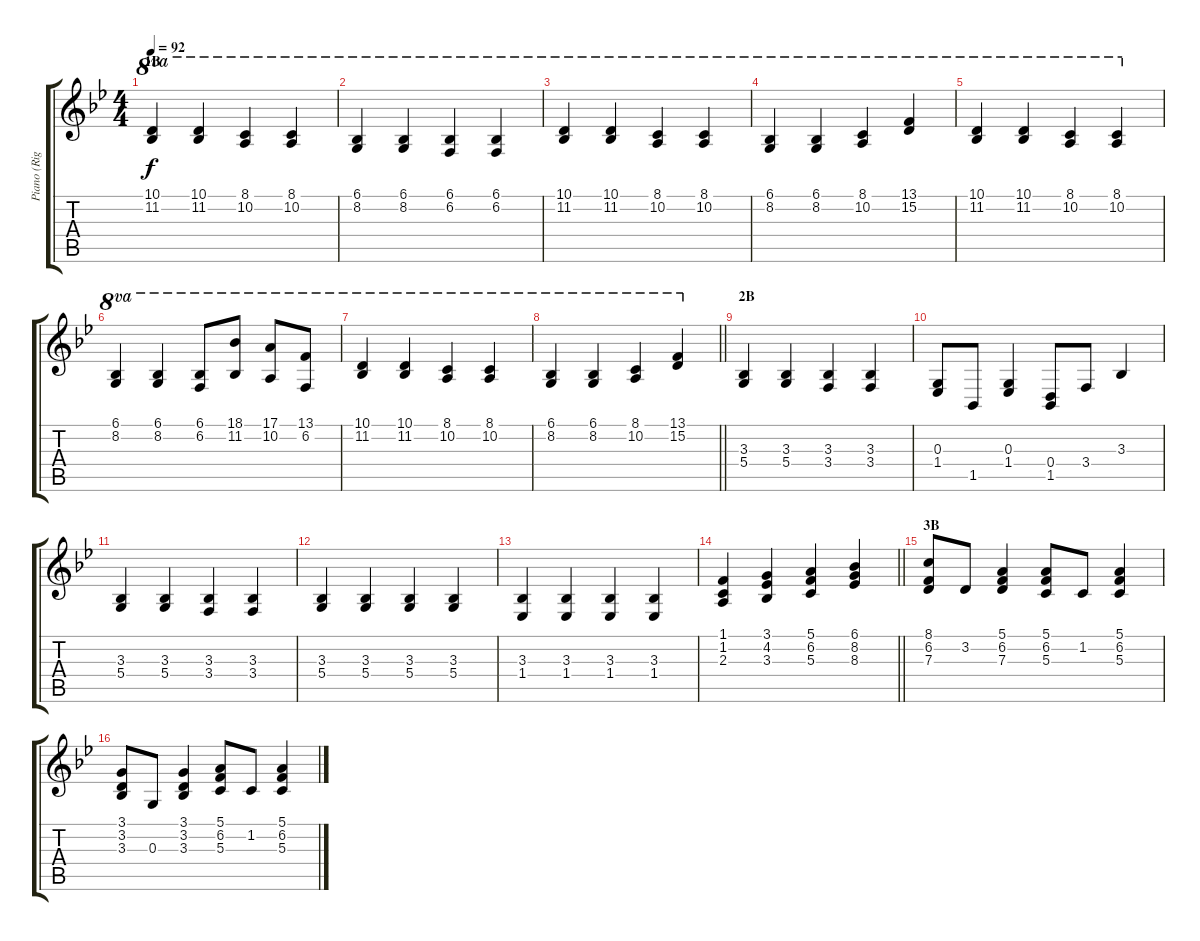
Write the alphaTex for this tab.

\track ("Piano (Right Hand)" "Piano (Rig") {instrument acousticgrandpiano}
\staff {score tabs}
\tuning (E4 B3 G3 D3 A2 E2) {hide}
\ts (4 4)
\section ("" "1B")
\tempo 92
\clef g2
\ks bb
(10.1 11.2).4{ot 8va dy f} (10.1 11.2).4{ot 8va} (8.1 10.2).4{ot 8va} (8.1 10.2).4{ot 8va} |
(6.1 8.2).4{ot 8va} (6.1 8.2).4{ot 8va} (6.1 6.2).4{ot 8va} (6.1 6.2).4{ot 8va} |
(10.1 11.2).4{ot 8va} (10.1 11.2).4{ot 8va} (8.1 10.2).4{ot 8va} (8.1 10.2).4{ot 8va} |
(6.1 8.2).4{ot 8va} (6.1 8.2).4{ot 8va} (8.1 10.2).4{ot 8va} (13.1 15.2).4{ot 8va} |
(10.1 11.2).4{ot 8va} (10.1 11.2).4{ot 8va} (8.1 10.2).4{ot 8va} (8.1 10.2).4{ot 8va} |
(6.1 8.2).4{ot 8va} (6.1 8.2).4{ot 8va} (6.1 6.2).8{ot 8va} (18.1 11.2).8{ot 8va} (17.1 10.2).8{ot 8va} (13.1 6.2).8{ot 8va} |
(10.1 11.2).4{ot 8va} (10.1 11.2).4{ot 8va} (8.1 10.2).4{ot 8va} (8.1 10.2).4{ot 8va} |
\barLineRight lightlight
(6.1 8.2).4{ot 8va} (6.1 8.2).4{ot 8va} (8.1 10.2).4{ot 8va} (13.1 15.2).4{ot 8va} |
\section ("" "2B")
(3.3 5.4).4 (3.3 5.4).4 (3.3 3.4).4 (3.3 3.4).4 |
(0.3 1.4).8 1.5.8 (0.3 1.4).4 (0.4 1.5).8 3.4.8 3.3.4 |
(3.3 5.4).4 (3.3 5.4).4 (3.3 3.4).4 (3.3 3.4).4 |
(3.3 5.4).4 (3.3 5.4).4 (3.3 5.4).4 (3.3 5.4).4 |
(3.3 1.4).4 (3.3 1.4).4 (3.3 1.4).4 (3.3 1.4).4 |
\barLineRight lightlight
(1.1 1.2 2.3).4 (3.1 4.2 3.3).4 (5.1 6.2 5.3).4 (6.1 8.2 8.3).4 |
\section ("" "3B")
(8.1 6.2 7.3).8 3.2.8 (5.1 6.2 7.3).4 (5.1 6.2 5.3).8 1.2.8 (5.1 6.2 5.3).4 |
(3.1 3.2 3.3).8 0.3.8 (3.1 3.2 3.3).4 (5.1 6.2 5.3).8 1.2.8 (5.1 6.2 5.3).4
